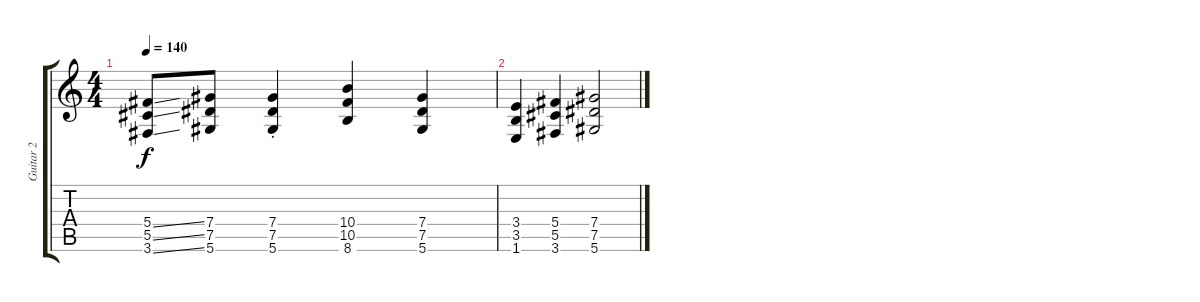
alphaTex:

\track ("Guitar 2" "Guitar 2") {instrument overdrivenguitar}
\staff {score tabs}
\tuning (Eb4 Bb3 Gb3 Db3 Ab2 Eb2) {hide}
\ts (4 4)
\tempo 140
\clef g2
\ks c
(5.4{ss} 5.5{ss} 3.6{ss}).8{dy f} (7.4 7.5 5.6).8 (7.4 7.5 5.6{st}).4 (10.4 10.5 8.6).4 (7.4 7.5 5.6).4 |
(3.4 3.5 1.6).4 (5.4 5.5 3.6).4 (7.4 7.5 5.6).2
